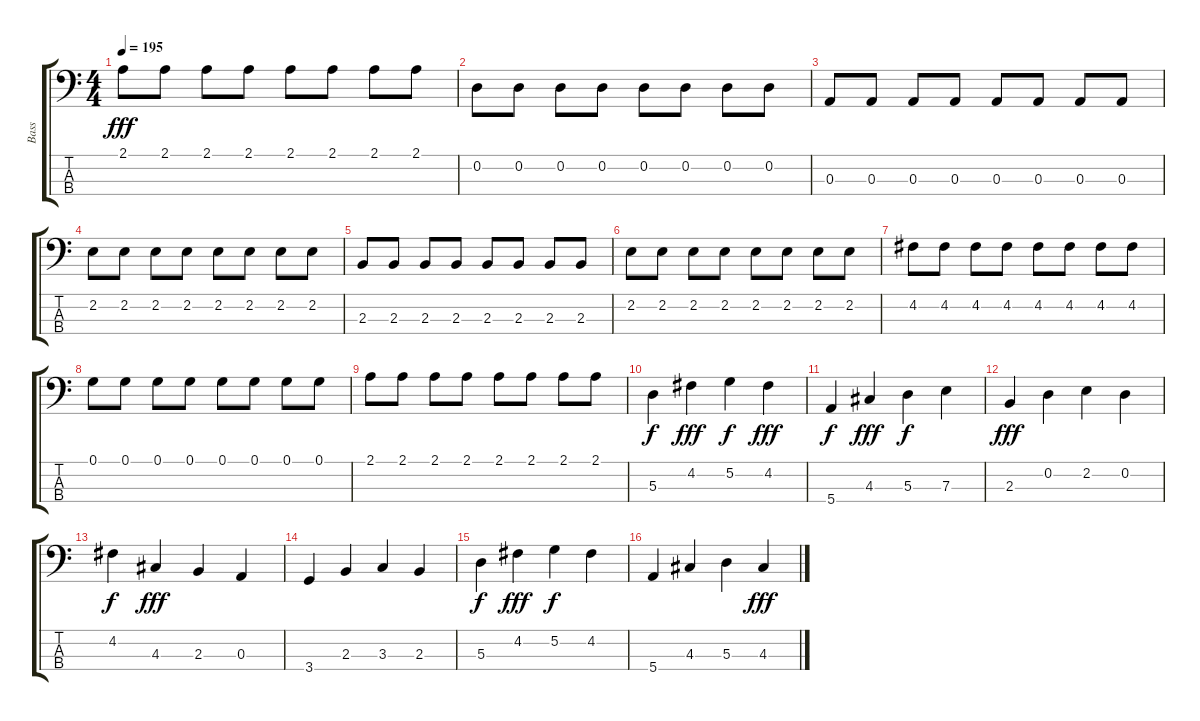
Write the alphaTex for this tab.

\track ("Bass" "Bass") {instrument electricbassfinger}
\staff {score tabs}
\tuning (G2 D2 A1 E1) {hide}
\ts (4 4)
\tempo 195
\clef f4
\ks c
2.1.8{dy fff} 2.1.8 2.1.8 2.1.8 2.1.8 2.1.8 2.1.8 2.1.8 |
0.2.8 0.2.8 0.2.8 0.2.8 0.2.8 0.2.8 0.2.8 0.2.8 |
0.3.8 0.3.8 0.3.8 0.3.8 0.3.8 0.3.8 0.3.8 0.3.8 |
2.2.8 2.2.8 2.2.8 2.2.8 2.2.8 2.2.8 2.2.8 2.2.8 |
2.3.8 2.3.8 2.3.8 2.3.8 2.3.8 2.3.8 2.3.8 2.3.8 |
2.2.8 2.2.8 2.2.8 2.2.8 2.2.8 2.2.8 2.2.8 2.2.8 |
4.2.8 4.2.8 4.2.8 4.2.8 4.2.8 4.2.8 4.2.8 4.2.8 |
0.1.8 0.1.8 0.1.8 0.1.8 0.1.8 0.1.8 0.1.8 0.1.8 |
2.1.8 2.1.8 2.1.8 2.1.8 2.1.8 2.1.8 2.1.8 2.1.8 |
5.3.4{dy f} 4.2.4{dy fff} 5.2.4{dy f} 4.2.4{dy fff} |
5.4.4{dy f} 4.3.4{dy fff} 5.3.4{dy f} 7.3.4 |
2.3.4{dy fff} 0.2.4 2.2.4 0.2.4 |
4.2.4{dy f} 4.3.4{dy fff} 2.3.4 0.3.4 |
3.4.4 2.3.4 3.3.4 2.3.4 |
5.3.4{dy f} 4.2.4{dy fff} 5.2.4{dy f} 4.2.4 |
5.4.4 4.3.4 5.3.4 4.3.4{dy fff}
